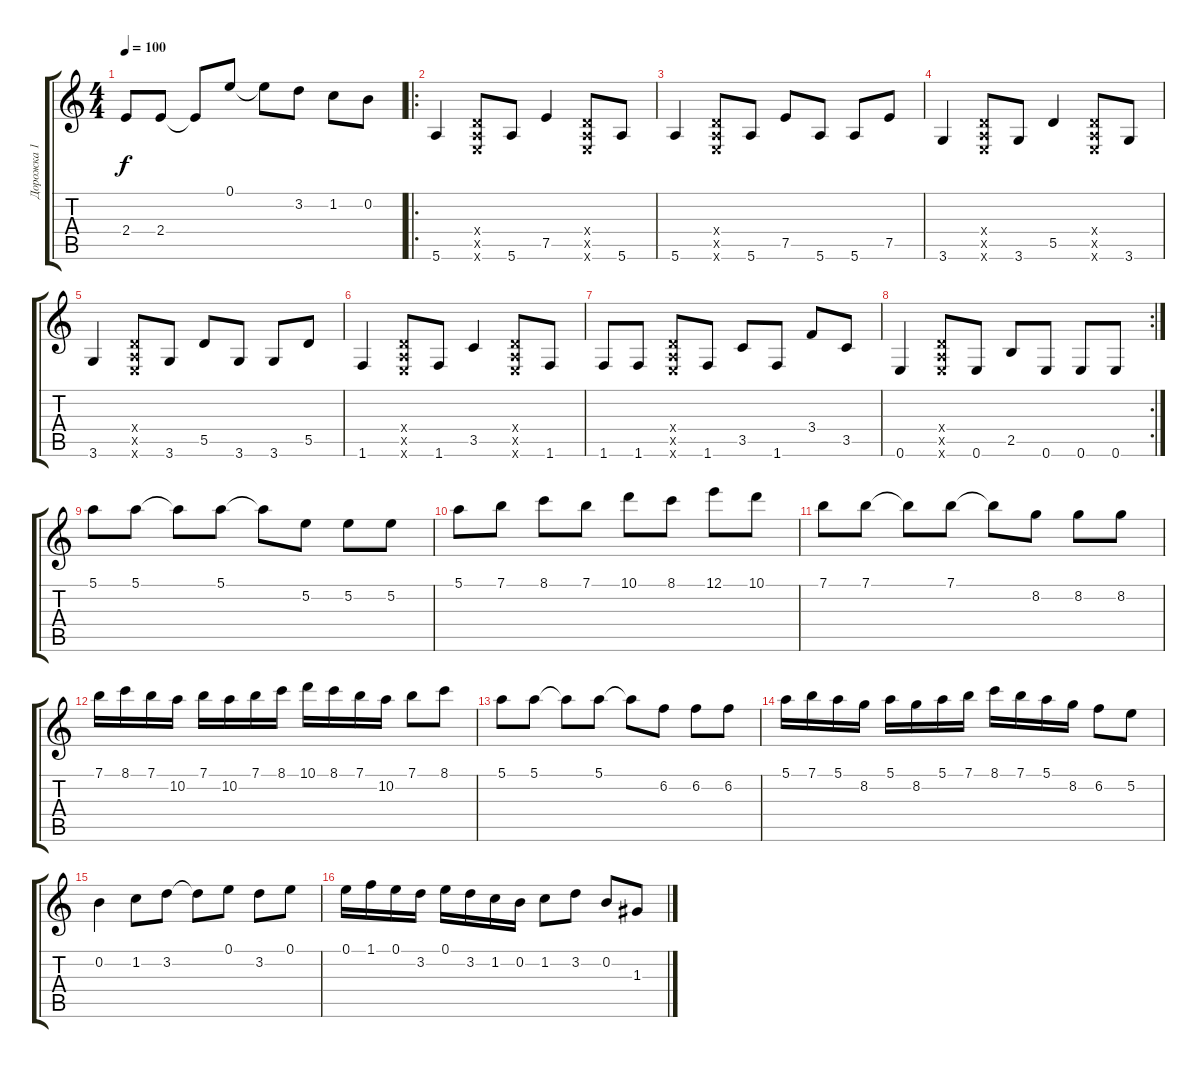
\track ("Дорожка 1" "Дорожка 1") {instrument acousticguitarnylon}
\staff {score tabs}
\tuning (E4 B3 G3 D3 A2 E2) {hide}
\ts (4 4)
\tempo 100
\clef g2
\ks c
2.4.8{dy f} 2.4.8 2.4{t}.8 0.1.8 0.1{t}.8 3.2.8 1.2.8 0.2.8 |
\ro
5.6.4 (0.4{x} 0.5{x} 0.6{x}).8 5.6.8 7.5.4 (0.4{x} 0.5{x} 0.6{x}).8 5.6.8 |
5.6.4 (0.4{x} 0.5{x} 0.6{x}).8 5.6.8 7.5.8 5.6.8 5.6.8 7.5.8 |
3.6.4 (0.4{x} 0.5{x} 0.6{x}).8 3.6.8 5.5.4 (0.4{x} 0.5{x} 0.6{x}).8 3.6.8 |
3.6.4 (0.4{x} 0.5{x} 0.6{x}).8 3.6.8 5.5.8 3.6.8 3.6.8 5.5.8 |
1.6.4 (0.4{x} 0.5{x} 0.6{x}).8 1.6.8 3.5.4 (0.4{x} 0.5{x} 0.6{x}).8 1.6.8 |
1.6.8 1.6.8 (0.4{x} 0.5{x} 0.6{x}).8 1.6.8 3.5.8 1.6.8 3.4.8 3.5.8 |
\rc 2
0.6.4 (0.4{x} 0.5{x} 0.6{x}).8 0.6.8 2.5.8 0.6.8 0.6.8 0.6.8 |
5.1.8 5.1.8 5.1{t}.8 5.1.8 5.1{t}.8 5.2.8 5.2.8 5.2.8 |
5.1.8 7.1.8 8.1.8 7.1.8 10.1.8 8.1.8 12.1.8 10.1.8 |
7.1.8 7.1.8 7.1{t}.8 7.1.8 7.1{t}.8 8.2.8 8.2.8 8.2.8 |
7.1.16 8.1.16 7.1.16 10.2.16 7.1.16 10.2.16 7.1.16 8.1.16 10.1.16 8.1.16 7.1.16 10.2.16 7.1.8 8.1.8 |
5.1.8 5.1.8 5.1{t}.8 5.1.8 5.1{t}.8 6.2.8 6.2.8 6.2.8 |
5.1.16 7.1.16 5.1.16 8.2.16 5.1.16 8.2.16 5.1.16 7.1.16 8.1.16 7.1.16 5.1.16 8.2.16 6.2.8 5.2.8 |
0.2.4 1.2.8 3.2.8 3.2{t}.8 0.1.8 3.2.8 0.1.8 |
0.1.16 1.1.16 0.1.16 3.2.16 0.1.16 3.2.16 1.2.16 0.2.16 1.2.8 3.2.8 0.2.8 1.3.8
